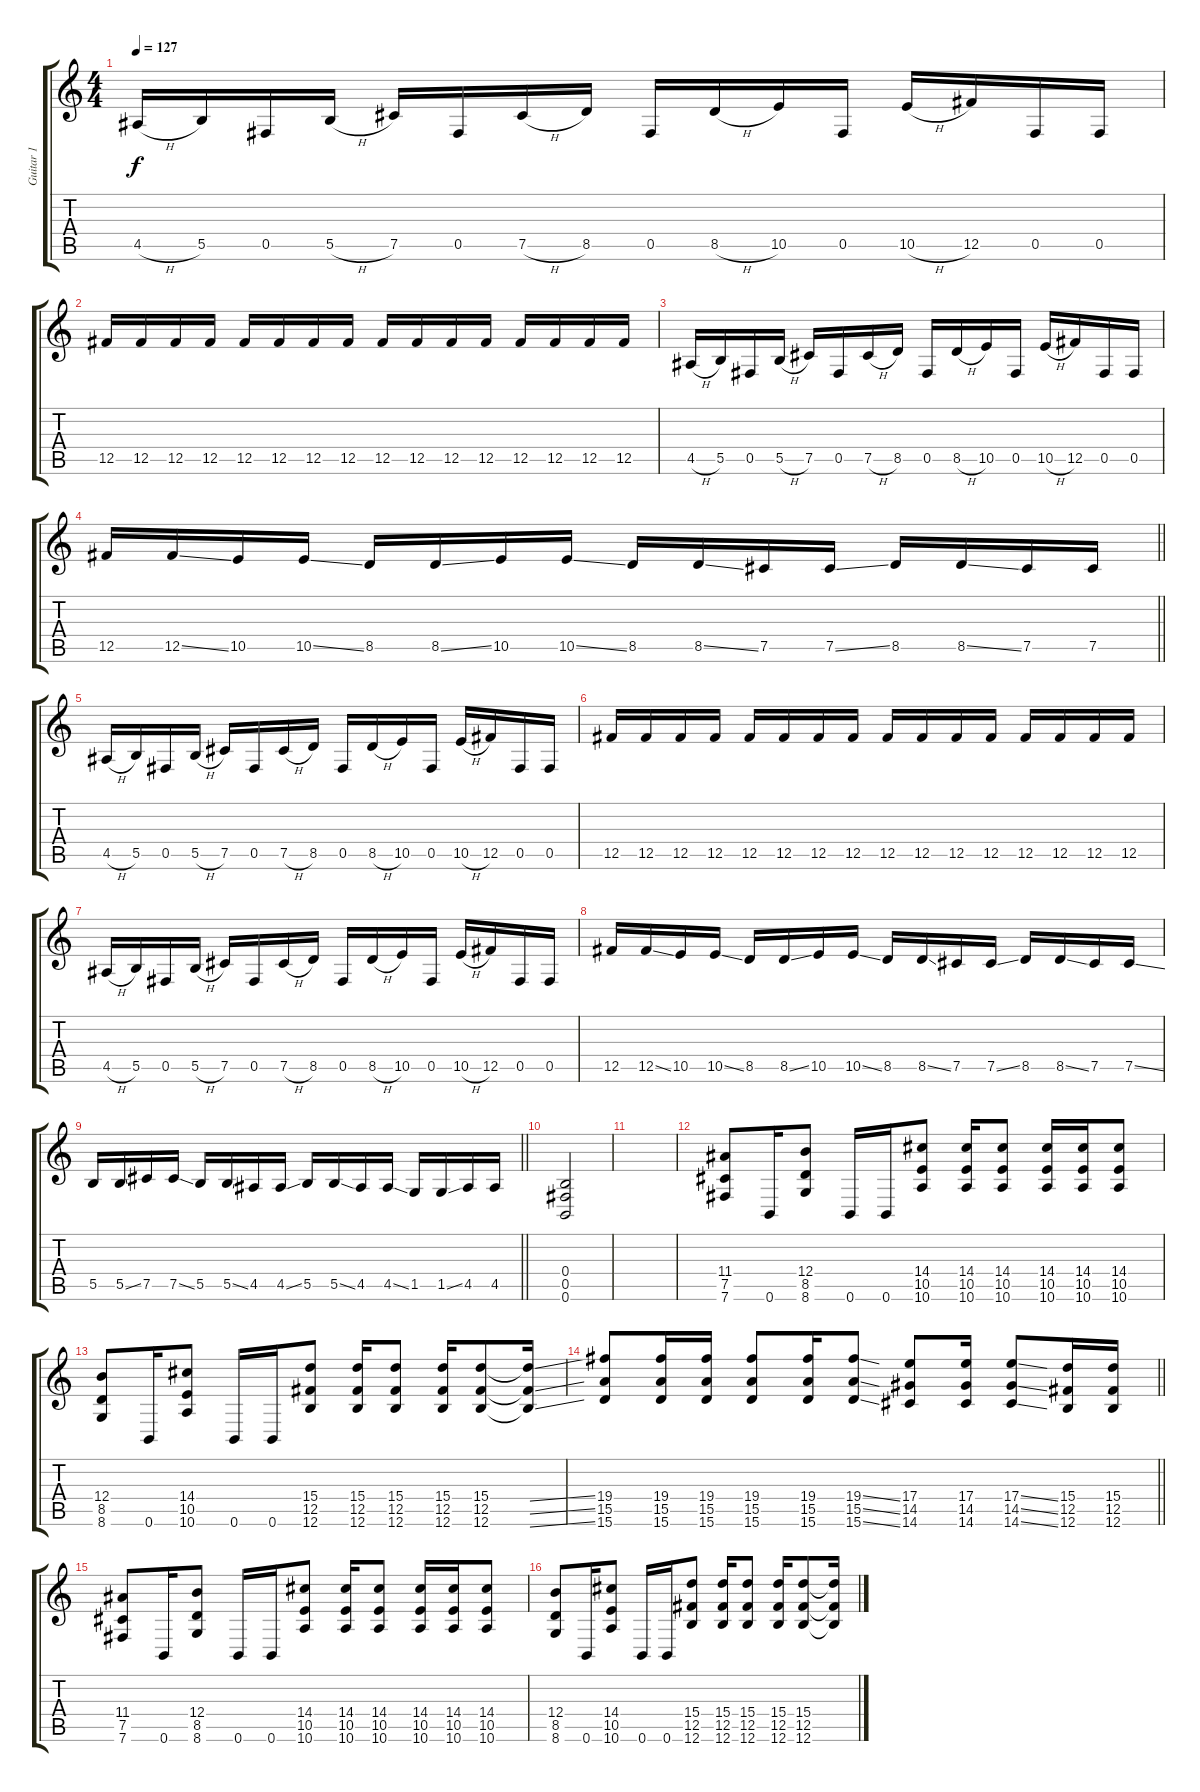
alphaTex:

\track ("Guitar 1" "Guitar 1") {instrument distortionguitar}
\staff {score tabs}
\tuning (Db4 Ab3 E3 B2 Gb2 B1) {hide}
\ts (4 4)
\tempo 127
\clef g2
\ks c
4.5{h}.16{dy f} 5.5.16 0.5.16 5.5{h}.16 7.5.16 0.5.16 7.5{h}.16 8.5.16 0.5.16 8.5{h}.16 10.5.16 0.5.16 10.5{h}.16 12.5.16 0.5.16 0.5.16 |
12.5.16 12.5.16 12.5.16 12.5.16 12.5.16 12.5.16 12.5.16 12.5.16 12.5.16 12.5.16 12.5.16 12.5.16 12.5.16 12.5.16 12.5.16 12.5.16 |
4.5{h}.16 5.5.16 0.5.16 5.5{h}.16 7.5.16 0.5.16 7.5{h}.16 8.5.16 0.5.16 8.5{h}.16 10.5.16 0.5.16 10.5{h}.16 12.5.16 0.5.16 0.5.16 |
\barLineRight lightlight
12.5.16 12.5{ss}.16 10.5.16 10.5{ss}.16 8.5.16 8.5{ss}.16 10.5.16 10.5{ss}.16 8.5.16 8.5{ss}.16 7.5.16 7.5{ss}.16 8.5.16 8.5{ss}.16 7.5.16 7.5.16 |
4.5{h}.16 5.5.16 0.5.16 5.5{h}.16 7.5.16 0.5.16 7.5{h}.16 8.5.16 0.5.16 8.5{h}.16 10.5.16 0.5.16 10.5{h}.16 12.5.16 0.5.16 0.5.16 |
12.5.16 12.5.16 12.5.16 12.5.16 12.5.16 12.5.16 12.5.16 12.5.16 12.5.16 12.5.16 12.5.16 12.5.16 12.5.16 12.5.16 12.5.16 12.5.16 |
4.5{h}.16 5.5.16 0.5.16 5.5{h}.16 7.5.16 0.5.16 7.5{h}.16 8.5.16 0.5.16 8.5{h}.16 10.5.16 0.5.16 10.5{h}.16 12.5.16 0.5.16 0.5.16 |
12.5.16 12.5{ss}.16 10.5.16 10.5{ss}.16 8.5.16 8.5{ss}.16 10.5.16 10.5{ss}.16 8.5.16 8.5{ss}.16 7.5.16 7.5{ss}.16 8.5.16 8.5{ss}.16 7.5.16 7.5{ss}.16 |
\barLineRight lightlight
5.5.16 5.5{ss}.16 7.5.16 7.5{ss}.16 5.5.16 5.5{ss}.16 4.5.16 4.5{ss}.16 5.5.16 5.5{ss}.16 4.5.16 4.5{ss}.16 1.5.16 1.5{ss}.16 4.5.16 4.5.16 |
(0.4 0.5 0.6).2 |
|
(11.4 7.5 7.6).8 0.6.16 (12.4 8.5 8.6).8 0.6.16 0.6.16 (14.4 10.5 10.6).8 (14.4 10.5 10.6).16 (14.4 10.5 10.6).8 (14.4 10.5 10.6).16 (14.4 10.5 10.6).16 (14.4 10.5 10.6).8 |
(12.4 8.5 8.6).8 0.6.16 (14.4 10.5 10.6).8 0.6.16 0.6.16 (15.4 12.5 12.6).8 (15.4 12.5 12.6).16 (15.4 12.5 12.6).8 (15.4 12.5 12.6).16 (15.4 12.5 12.6).8 (15.4{ss t} 12.5{ss t} 12.6{ss t}).16 |
\barLineRight lightlight
(19.4 15.5 15.6).8 (19.4 15.5 15.6).16 (19.4 15.5 15.6).16 (19.4 15.5 15.6).8 (19.4 15.5 15.6).16 (19.4{ss} 15.5{ss} 15.6{ss}).8 (17.4 14.5 14.6).8 (17.4 14.5 14.6).16 (17.4{ss} 14.5{ss} 14.6{ss}).8 (15.4 12.5 12.6).16 (15.4 12.5 12.6).16 |
(11.4 7.5 7.6).8 0.6.16 (12.4 8.5 8.6).8 0.6.16 0.6.16 (14.4 10.5 10.6).8 (14.4 10.5 10.6).16 (14.4 10.5 10.6).8 (14.4 10.5 10.6).16 (14.4 10.5 10.6).16 (14.4 10.5 10.6).8 |
(12.4 8.5 8.6).8 0.6.16 (14.4 10.5 10.6).8 0.6.16 0.6.16 (15.4 12.5 12.6).8 (15.4 12.5 12.6).16 (15.4 12.5 12.6).8 (15.4 12.5 12.6).16 (15.4 12.5 12.6).8 (15.4{ss t} 12.5{ss t} 12.6{ss t}).16
